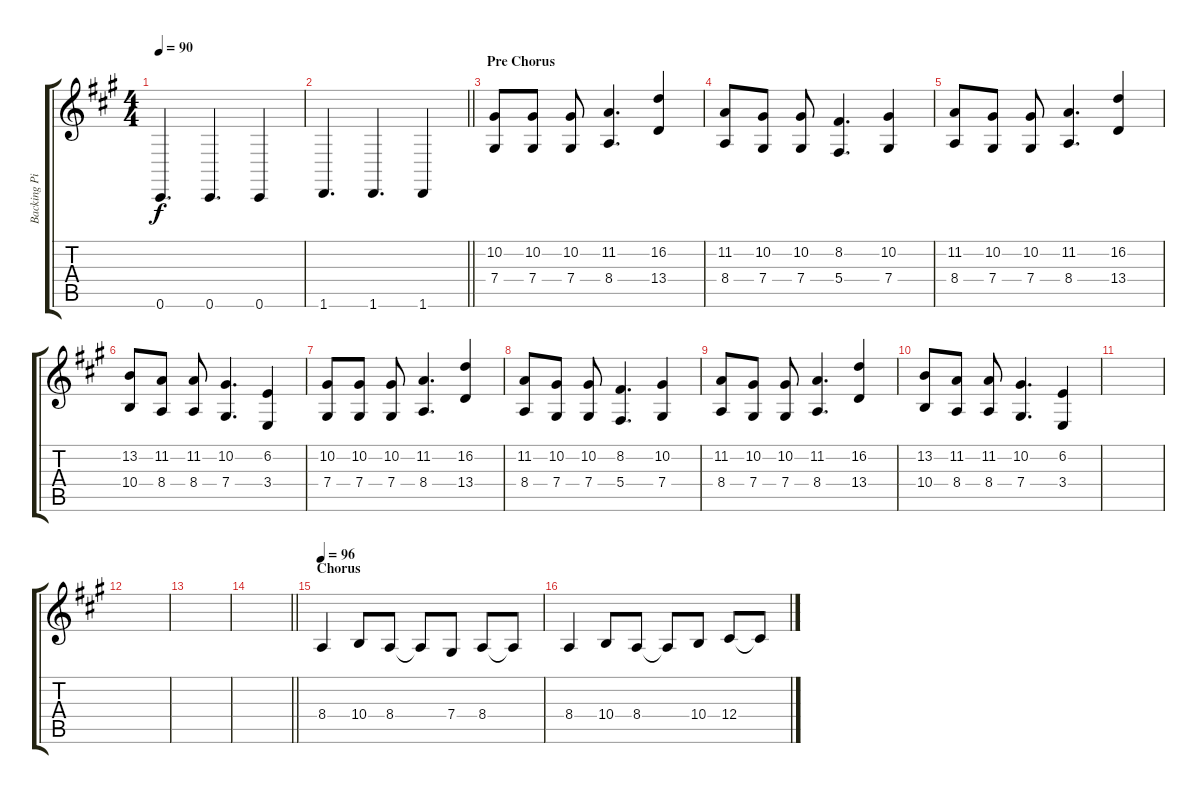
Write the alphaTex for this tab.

\track ("Backing Piano (Added Harmony)" "Backing Pi") {instrument brightacousticpiano}
\staff {score tabs}
\tuning (Eb4 Bb3 Gb3 Db3 Ab2 Db2) {hide}
\ts (4 4)
\tempo 90
\clef g2
\ks f#minor
0.6.4{d dy f} 0.6.4{d} 0.6.4 |
\barLineRight lightlight
1.6.4{d} 1.6.4{d} 1.6.4 |
\section ("" "Pre Chorus")
(10.2 7.4).8 (10.2 7.4).8 (10.2 7.4).8 (11.2 8.4).4{d} (16.2 13.4).4 |
(11.2 8.4).8 (10.2 7.4).8 (10.2 7.4).8 (8.2 5.4).4{d} (10.2 7.4).4 |
(11.2 8.4).8 (10.2 7.4).8 (10.2 7.4).8 (11.2 8.4).4{d} (16.2 13.4).4 |
(13.2 10.4).8 (11.2 8.4).8 (11.2 8.4).8 (10.2 7.4).4{d} (6.2 3.4).4 |
(10.2 7.4).8 (10.2 7.4).8 (10.2 7.4).8 (11.2 8.4).4{d} (16.2 13.4).4 |
(11.2 8.4).8 (10.2 7.4).8 (10.2 7.4).8 (8.2 5.4).4{d} (10.2 7.4).4 |
(11.2 8.4).8 (10.2 7.4).8 (10.2 7.4).8 (11.2 8.4).4{d} (16.2 13.4).4 |
(13.2 10.4).8 (11.2 8.4).8 (11.2 8.4).8 (10.2 7.4).4{d} (6.2 3.4).4 |
|
|
|
\barLineRight lightlight
|
\section ("" "Chorus")
\tempo 96
8.4.4 10.4.8 8.4.8 8.4{t}.8 7.4.8 8.4.8 8.4{t}.8 |
8.4.4 10.4.8 8.4.8 8.4{t}.8 10.4.8 12.4.8 12.4{t}.8
